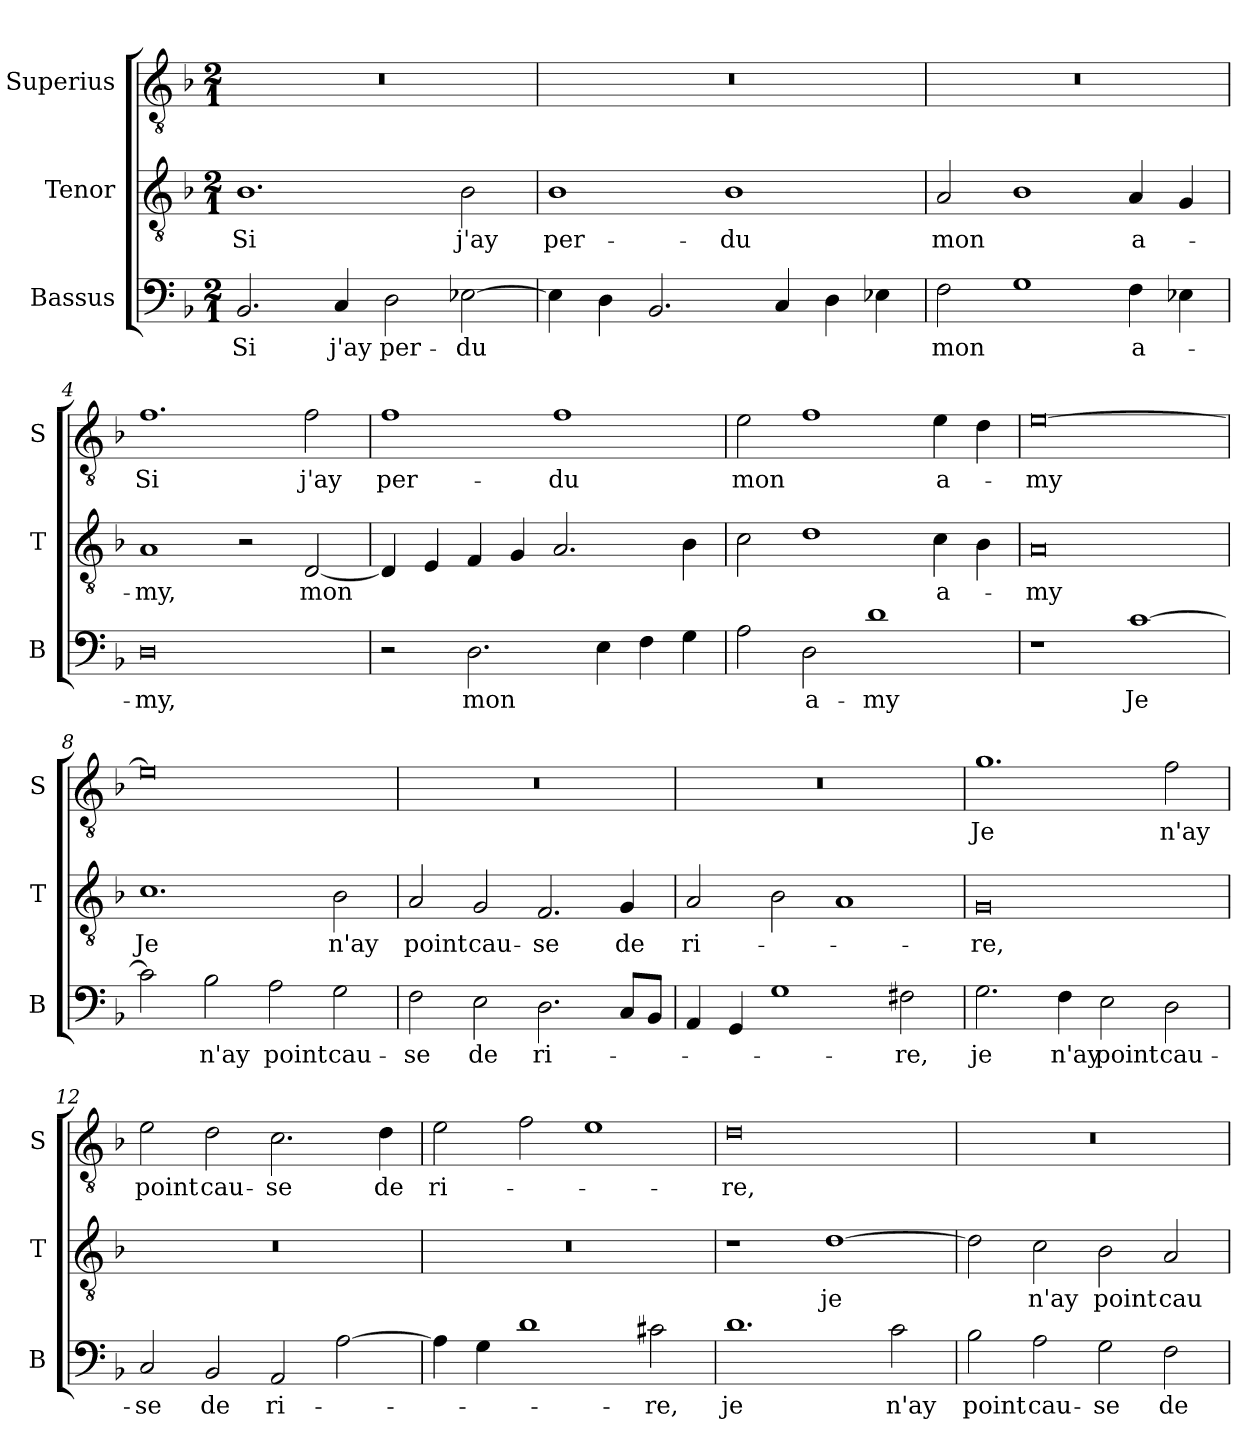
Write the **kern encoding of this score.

**kern	**text	**kern	**text	**kern	**text
*part3	*part3	*part2	*part2	*part1	*part1
*staff3	*staff3	*staff2	*staff2	*staff1	*staff1
*I"Bassus	*	*I"Tenor	*	*I"Superius	*
*I'B	*	*I'T	*	*I'S	*
*clefF4	*	*clefGv2	*	*clefGv2	*
*k[b-]	*	*k[b-]	*	*k[b-]	*
*M2/1	*	*M2/1	*	*M2/1	*
=1	=1	=1	=1	=1	=1
2.BB-/	Si	1.B-	Si	0r	.
4C/	j'ay	.	.	.	.
2D\	per-	.	.	.	.
[2E-X\	-du	2B-\	j'ay	.	.
=2	=2	=2	=2	=2	=2
4E-\]	.	1B-	per-	0r	.
4D\	.	.	.	.	.
2.BB-/	.	.	.	.	.
.	.	1B-	-du	.	.
4C/	.	.	.	.	.
4D\	.	.	.	.	.
4E-X\	.	.	.	.	.
=3	=3	=3	=3	=3	=3
2F\	mon	2A/	mon	0r	.
1G	.	1B-	.	.	.
4F\	a-	4A/	a-	.	.
4E-X\	.	4G/	.	.	.
=4	=4	=4	=4	=4	=4
0D	-my,	1A	-my,	1.f	Si
.	.	2r	.	.	.
.	.	[2D/	mon	2f\	j'ay
=5	=5	=5	=5	=5	=5
2r	.	4D/]	.	1f	per-
.	.	4E/	.	.	.
2.D\	mon	4F/	.	.	.
.	.	4G/	.	.	.
.	.	2.A/	.	1f	-du
4E\	.	.	.	.	.
4F\	.	.	.	.	.
4G\	.	4B-\	.	.	.
=6	=6	=6	=6	=6	=6
2A\	.	2c\	.	2e\	mon
2D\	a-	1d	.	1f	.
1d	-my	.	.	.	.
.	.	4c\	a-	4e\	a-
.	.	4B-\	.	4d\	.
=7	=7	=7	=7	=7	=7
1r	.	0A	-my	[0e	-my
[1c	Je	.	.	.	.
=8	=8	=8	=8	=8	=8
2c\]	.	1.c	Je	0e]	.
2B-\	n'ay	.	.	.	.
2A\	point	.	.	.	.
2G\	cau-	2B-\	n'ay	.	.
=9	=9	=9	=9	=9	=9
2F\	-se	2A/	point	0r	.
2E\	de	2G/	cau-	.	.
2.D\	ri-	2.F/	-se	.	.
8C/L	.	4G/	de	.	.
8BB-/J	.	.	.	.	.
=10	=10	=10	=10	=10	=10
4AA/	.	2A/	ri-	0r	.
4GG/	.	.	.	.	.
1G	.	2B-\	.	.	.
.	.	1A	.	.	.
2F#X\	-re,	.	.	.	.
=11	=11	=11	=11	=11	=11
2.G\	je	0G	-re,	1.g	Je
4F\	n'ay	.	.	.	.
2E\	point	.	.	.	.
2D\	cau-	.	.	2f\	n'ay
=12	=12	=12	=12	=12	=12
2C/	-se	0r	.	2e\	point
2BB-/	de	.	.	2d\	cau-
2AA/	ri-	.	.	2.c\	-se
[2A\	.	.	.	.	.
.	.	.	.	4d\	de
=13	=13	=13	=13	=13	=13
4A\]	.	0r	.	2e\	ri-
4G\	.	.	.	.	.
1d	.	.	.	2f\	.
.	.	.	.	1e	.
2c#X\	-re,	.	.	.	.
=14	=14	=14	=14	=14	=14
1.d	je	1r	.	0d	-re,
.	.	[1d	je	.	.
2c\	n'ay	.	.	.	.
=15	=15	=15	=15	=15	=15
2B-\	point	2d\]	.	0r	.
2A\	cau-	2c\	n'ay	.	.
2G\	-se	2B-\	point	.	.
2F\	de	2A/	cau-	.	.
=	=	=	=	=	=
*-	*-	*-	*-	*-	*-
